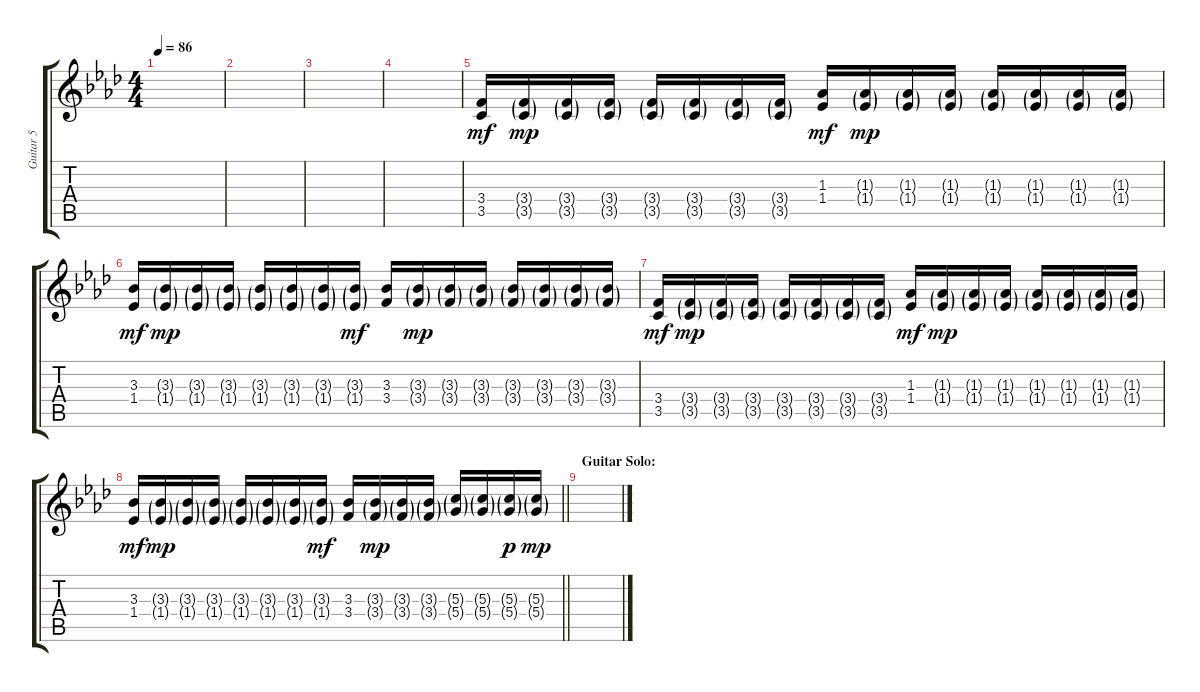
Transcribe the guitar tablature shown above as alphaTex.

\track ("Guitar 5" "Guitar 5") {instrument distortionguitar}
\staff {score tabs}
\tuning (E4 B3 G3 D3 A2 E2) {hide}
\ts (4 4)
\tempo 86
\clef g2
\ks ab
|
|
|
|
(3.4 3.5).16{dy mf} (3.4{g} 3.5{g}).16{dy mp} (3.4{g} 3.5{g}).16 (3.4{g} 3.5{g}).16 (3.4{g} 3.5{g}).16 (3.4{g} 3.5{g}).16 (3.4{g} 3.5{g}).16 (3.4{g} 3.5{g}).16 (1.3 1.4).16{dy mf} (1.3{g} 1.4{g}).16{dy mp} (1.3{g} 1.4{g}).16 (1.3{g} 1.4{g}).16 (1.3{g} 1.4{g}).16 (1.3{g} 1.4{g}).16 (1.3{g} 1.4{g}).16 (1.3{g} 1.4{g}).16 |
(3.3 1.4).16{dy mf} (3.3{g} 1.4{g}).16{dy mp} (3.3{g} 1.4{g}).16 (3.3{g} 1.4{g}).16 (3.3{g} 1.4{g}).16 (3.3{g} 1.4{g}).16 (3.3{g} 1.4{g}).16 (3.3{g} 1.4{g}).16{dy mf} (3.3 3.4).16 (3.3{g} 3.4{g}).16{dy mp} (3.3{g} 3.4{g}).16 (3.3{g} 3.4{g}).16 (3.3{g} 3.4{g}).16 (3.3{g} 3.4{g}).16 (3.3{g} 3.4{g}).16 (3.3{g} 3.4{g}).16 |
(3.4 3.5).16{dy mf} (3.4{g} 3.5{g}).16{dy mp} (3.4{g} 3.5{g}).16 (3.4{g} 3.5{g}).16 (3.4{g} 3.5{g}).16 (3.4{g} 3.5{g}).16 (3.4{g} 3.5{g}).16 (3.4{g} 3.5{g}).16 (1.3 1.4).16{dy mf} (1.3{g} 1.4{g}).16{dy mp} (1.3{g} 1.4{g}).16 (1.3{g} 1.4{g}).16 (1.3{g} 1.4{g}).16 (1.3{g} 1.4{g}).16 (1.3{g} 1.4{g}).16 (1.3{g} 1.4{g}).16 |
\barLineRight lightlight
(3.3 1.4).16{dy mf} (3.3{g} 1.4{g}).16{dy mp} (3.3{g} 1.4{g}).16 (3.3{g} 1.4{g}).16 (3.3{g} 1.4{g}).16 (3.3{g} 1.4{g}).16 (3.3{g} 1.4{g}).16 (3.3{g} 1.4{g}).16{dy mf} (3.3 3.4).16 (3.3{g} 3.4{g}).16{dy mp} (3.3{g} 3.4{g}).16 (3.3{g} 3.4{g}).16 (5.3{g} 5.4{g}).16 (5.3{g} 5.4{g}).16 (5.3{g} 5.4{g}).16{dy p} (5.3{g} 5.4{g}).16{dy mp} |
\section ("" "Guitar Solo:")
